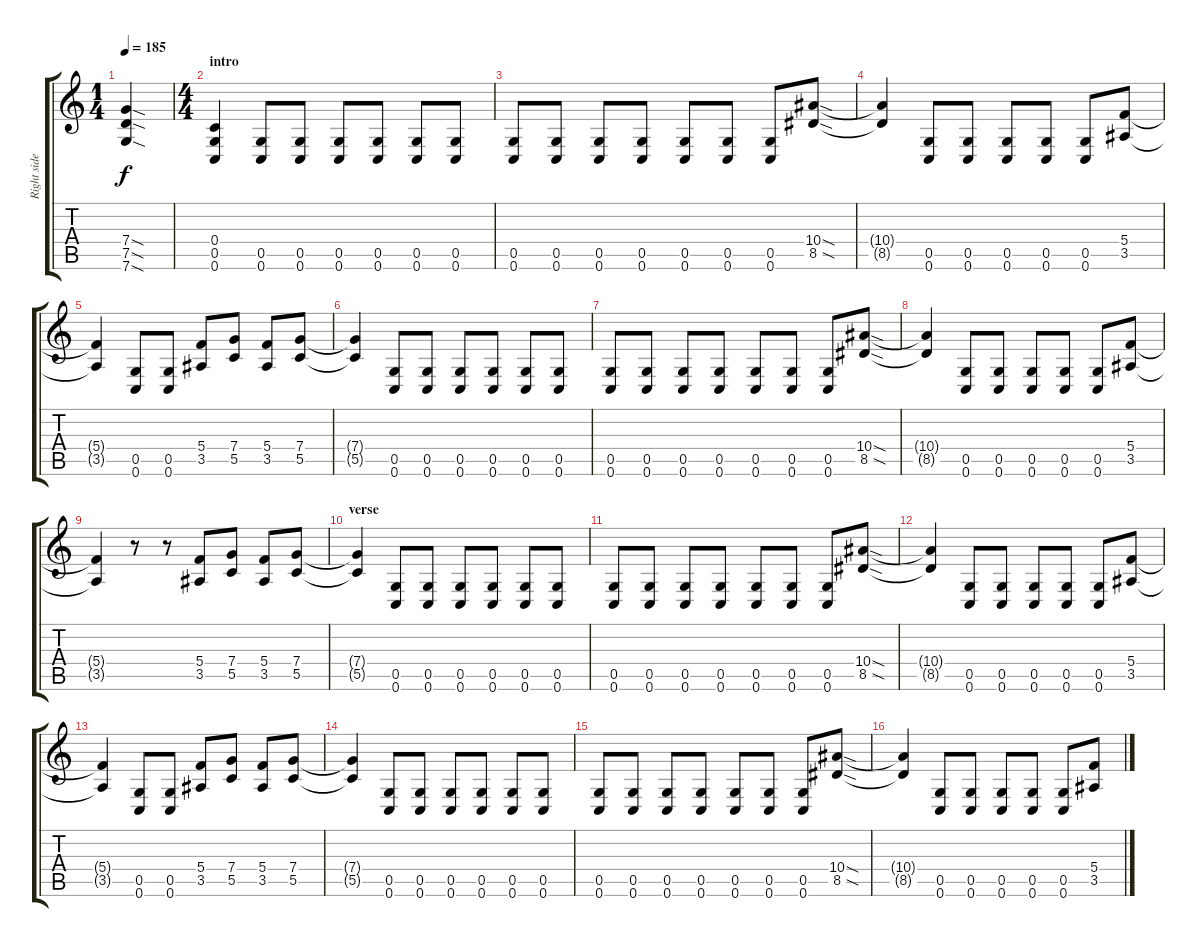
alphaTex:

\track ("Right side" "Right side") {instrument distortionguitar}
\staff {score tabs}
\tuning (D4 A3 F3 C3 G2 C2) {hide}
\ts (1 4)
\tempo 185
\clef g2
\ks c
(7.4{sod} 7.5{sod} 7.6{sod}).4{dy f instrument distortionguitar} |
\ts (4 4)
\section ("" "intro")
(0.4 0.5 0.6).4 (0.5 0.6).8 (0.5 0.6).8 (0.5 0.6).8 (0.5 0.6).8 (0.5 0.6).8 (0.5 0.6).8 |
(0.5 0.6).8 (0.5 0.6).8 (0.5 0.6).8 (0.5 0.6).8 (0.5 0.6).8 (0.5 0.6).8 (0.5 0.6).8 (10.4{sod} 8.5{sod}).8 |
(10.4{t} 8.5{t}).4 (0.5 0.6).8 (0.5 0.6).8 (0.5 0.6).8 (0.5 0.6).8 (0.5 0.6).8 (5.4 3.5).8 |
(5.4{t} 3.5{t}).4 (0.5 0.6).8 (0.5 0.6).8 (5.4 3.5).8 (7.4 5.5).8 (5.4 3.5).8 (7.4 5.5).8 |
(7.4{t} 5.5{t}).4 (0.5 0.6).8 (0.5 0.6).8 (0.5 0.6).8 (0.5 0.6).8 (0.5 0.6).8 (0.5 0.6).8 |
(0.5 0.6).8 (0.5 0.6).8 (0.5 0.6).8 (0.5 0.6).8 (0.5 0.6).8 (0.5 0.6).8 (0.5 0.6).8 (10.4{sod} 8.5{sod}).8 |
(10.4{t} 8.5{t}).4 (0.5 0.6).8 (0.5 0.6).8 (0.5 0.6).8 (0.5 0.6).8 (0.5 0.6).8 (5.4 3.5).8 |
(5.4{t} 3.5{t}).4 r.8 r.8 (5.4 3.5).8 (7.4 5.5).8 (5.4 3.5).8 (7.4 5.5).8 |
\section ("" "verse")
(7.4{t} 5.5{t}).4 (0.5 0.6).8 (0.5 0.6).8 (0.5 0.6).8 (0.5 0.6).8 (0.5 0.6).8 (0.5 0.6).8 |
(0.5 0.6).8 (0.5 0.6).8 (0.5 0.6).8 (0.5 0.6).8 (0.5 0.6).8 (0.5 0.6).8 (0.5 0.6).8 (10.4{sod} 8.5{sod}).8 |
(10.4{t} 8.5{t}).4 (0.5 0.6).8 (0.5 0.6).8 (0.5 0.6).8 (0.5 0.6).8 (0.5 0.6).8 (5.4 3.5).8 |
(5.4{t} 3.5{t}).4 (0.5 0.6).8 (0.5 0.6).8 (5.4 3.5).8 (7.4 5.5).8 (5.4 3.5).8 (7.4 5.5).8 |
(7.4{t} 5.5{t}).4 (0.5 0.6).8 (0.5 0.6).8 (0.5 0.6).8 (0.5 0.6).8 (0.5 0.6).8 (0.5 0.6).8 |
(0.5 0.6).8 (0.5 0.6).8 (0.5 0.6).8 (0.5 0.6).8 (0.5 0.6).8 (0.5 0.6).8 (0.5 0.6).8 (10.4{sod} 8.5{sod}).8 |
(10.4{t} 8.5{t}).4 (0.5 0.6).8 (0.5 0.6).8 (0.5 0.6).8 (0.5 0.6).8 (0.5 0.6).8 (5.4 3.5).8
